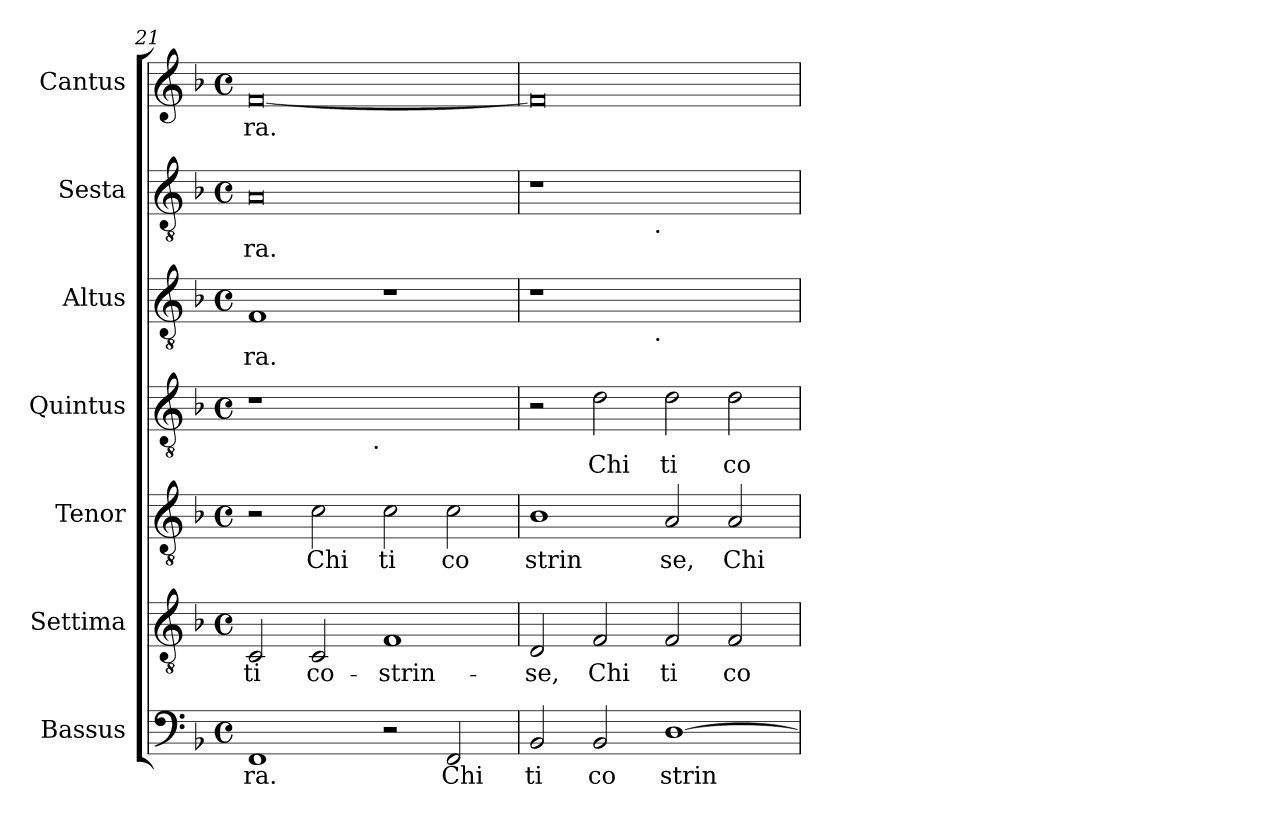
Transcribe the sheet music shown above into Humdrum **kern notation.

**kern	**text	**kern	**text	**kern	**text	**kern	**text	**kern	**text	**kern	**text	**kern	**text
*part7	*part7	*part6	*part6	*part5	*part5	*part4	*part4	*part3	*part3	*part2	*part2	*part1	*part1
*staff7	*staff7	*staff6	*staff6	*staff5	*staff5	*staff4	*staff4	*staff3	*staff3	*staff2	*staff2	*staff1	*staff1
*I"Bassus	*	*I"Settima	*	*I"Tenor	*	*I"Quintus	*	*I"Altus	*	*I"Sesta	*	*I"Cantus	*
!!LO:PB:g=z
*clefF4	*	*clefGv2	*	*clefGv2	*	*clefGv2	*	*clefGv2	*	*clefGv2	*	*clefG2	*
*k[b-]	*	*k[b-]	*	*k[b-]	*	*k[b-]	*	*k[b-]	*	*k[b-]	*	*k[b-]	*
*F:	*	*F:	*	*F:	*	*F:	*	*F:	*	*F:	*	*F:	*
*M4/4	*	*M4/4	*	*M4/4	*	*M4/4	*	*M4/4	*	*M4/4	*	*M4/4	*
*met(c)	*	*met(c)	*	*met(c)	*	*met(c)	*	*met(c)	*	*met(c)	*	*met(c)	*
=21	=21	=21	=21	=21	=21	=21	=21	=21	=21	=21	=21	=21	=21
!	!LO:LY:b:cj	!	!LO:LY:b:cj	!	!	!	!	!	!LO:LY:b:cj	!	!LO:LY:b:cj	!	!LO:LY:b:cj
*	*	*	*	*	*	*^	*	*	*	*	*	*	*
1FF	ra.	2C/	ti	2r	.	1r	2ryy	.	1F	ra.	0A	ra.	[<0f	ra.
!	!	!	!LO:LY:b:cj	!	!LO:LY:b:cj	!	!	!	!	!	!	!	!	!
.	.	2C/	co-	2c\	Chi	.	4...ryy	.	.	.	.	.	.	.
!	!	!	!	!	!	!	!LO:TX:b:t=.	!	!	!	!	!	!	!
.	.	.	.	.	.	.	1ryy	.	.	.	.	.	.	.
!	!	!	!LO:LY:b:cj	!	!LO:LY:b:cj	!	!	!	!	!	!	!	!	!
2r	.	1F	-strin-	2c\	ti	1ryy	.	.	1r	.	.	.	.	.
!	!LO:LY:b:cj	!	!	!	!LO:LY:b:cj	!	!	!	!	!	!	!	!	!
2FF/	Chi	.	.	2c\	co	.	.	.	.	.	.	.	.	.
.	.	.	.	.	.	.	32ryy	.	.	.	.	.	.	.
=22	=22	=22	=22	=22	=22	=22	=22	=22	=22	=22	=22	=22	=22	=22
!	!LO:LY:b:cj	!	!LO:LY:b:cj	!	!LO:LY:b:cj	!	!	!	!	!	!	!	!	!LO:LY:b:cj
*	*	*	*	*	*	*v	*v	*	*^	*	*^	*	*	*
2BB-/	ti	2D/	-se,	1B-	strin	2r	.	1r	2ryy	.	1r	2ryy	.	0f]	.
!	!LO:LY:b:cj	!	!LO:LY:b:cj	!	!	!	!LO:LY:b:cj	!	!	!	!	!	!	!	!
2BB-/	co	2F/	Chi	.	.	2d\	Chi	.	4...ryy	.	.	4...ryy	.	.	.
!	!	!	!	!	!	!	!	!	!	!	!	!LO:TX:b:t=.	!	!	!
!	!	!	!	!	!	!	!	!	!LO:TX:b:t=.	!	!	!	!	!	!
.	.	.	.	.	.	.	.	.	1ryy	.	.	1ryy	.	.	.
!	!LO:LY:b:cj	!	!LO:LY:b:cj	!	!LO:LY:b:cj	!	!LO:LY:b:cj	!	!	!	!	!	!	!	!
[>1D	strin	2F/	ti	2A/	se,	2d\	ti	1ryy	.	.	1ryy	.	.	.	.
!	!	!	!LO:LY:b:cj	!	!LO:LY:b:cj	!	!LO:LY:b:cj	!	!	!	!	!	!	!	!
.	.	2F/	co-	2A/	Chi	2d\	co	.	.	.	.	.	.	.	.
.	.	.	.	.	.	.	.	.	32ryy	.	.	32ryy	.	.	.
*	*	*	*	*	*	*	*	*v	*v	*	*	*	*	*	*
*	*	*	*	*	*	*	*	*	*	*v	*v	*	*	*
=	=	=	=	=	=	=	=	=	=	=	=	=	=
*-	*-	*-	*-	*-	*-	*-	*-	*-	*-	*-	*-	*-	*-
